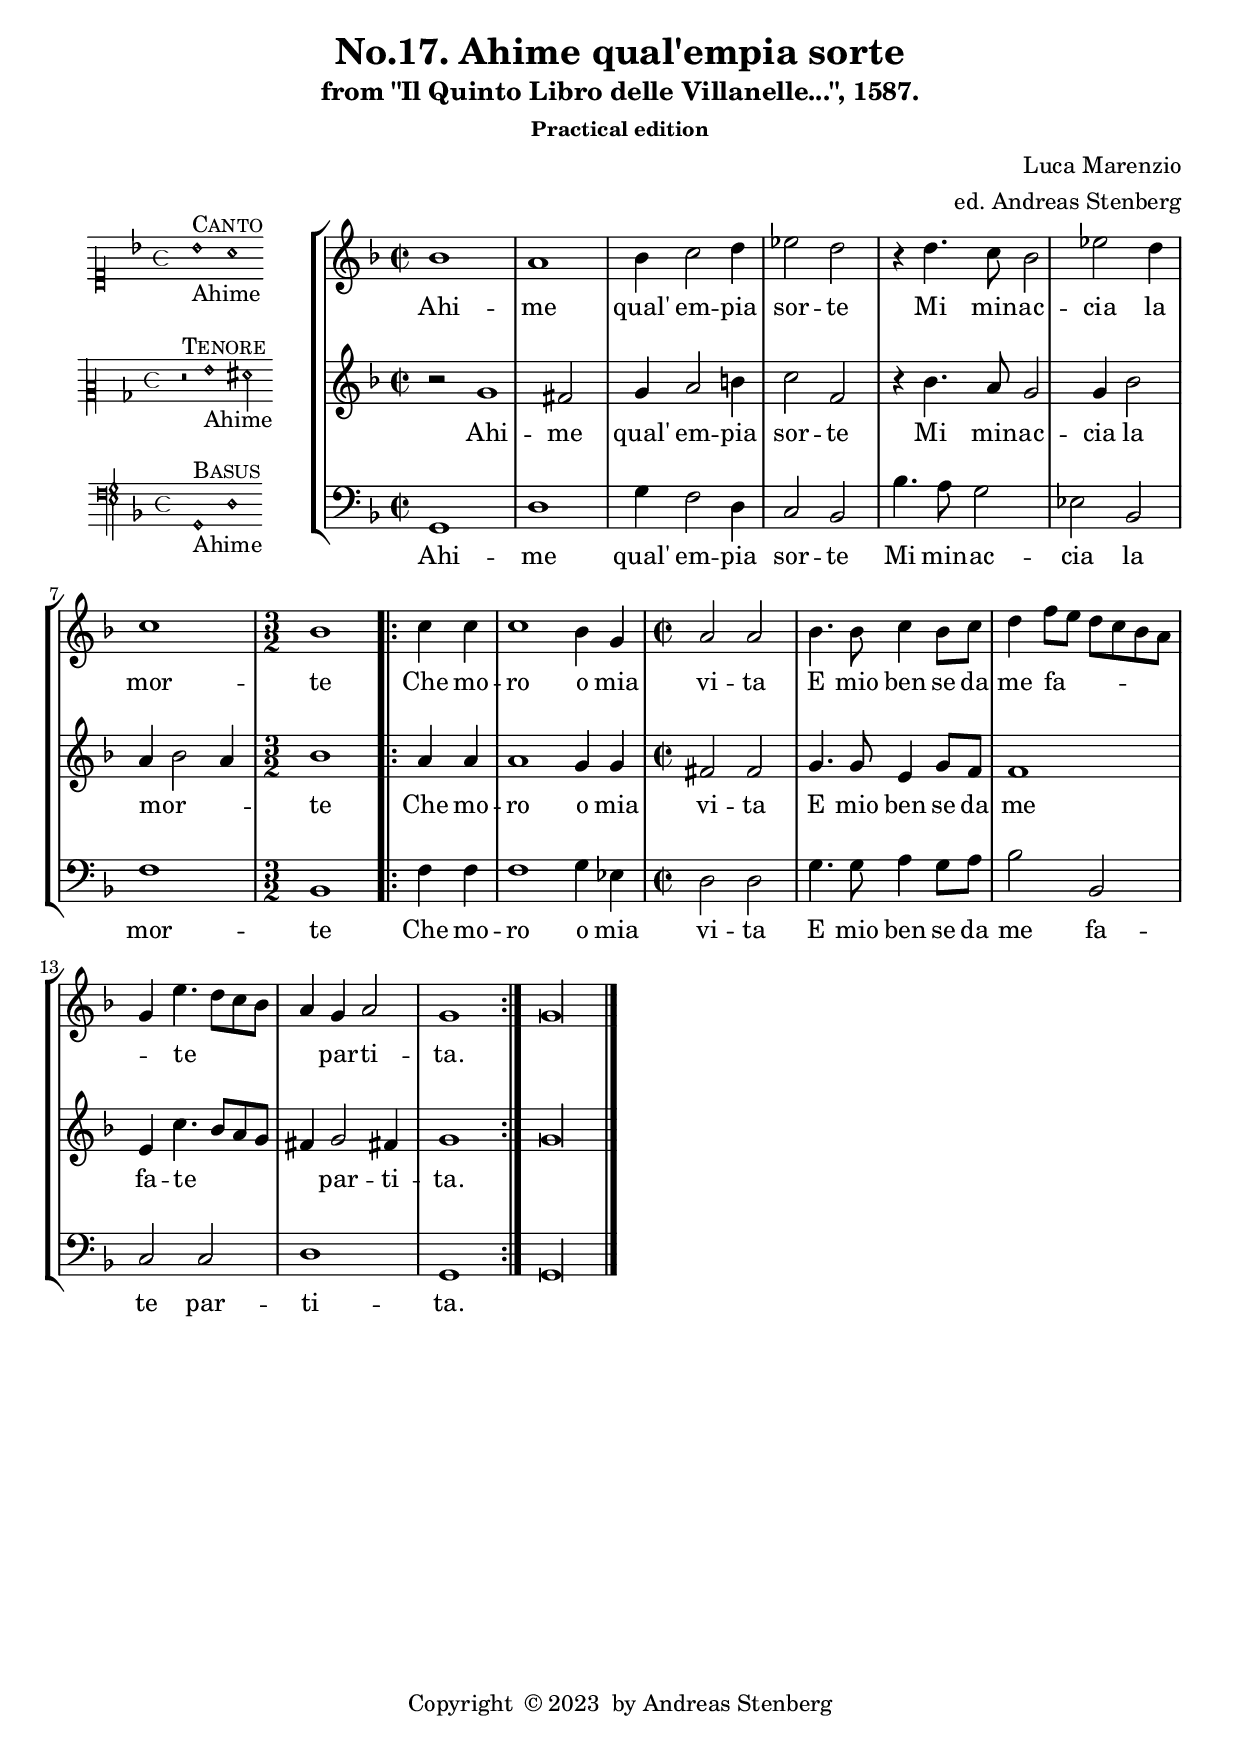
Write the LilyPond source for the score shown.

\version "2.20.0"

\include "deutsch.ly"

#(append! supported-clefs '(("mensural-f3" . ("clefs.mensural.f" 0 0))))

ficta = \once \set suggestAccidentals =##t

\header {

  title = "No.17. Ahime qual'empia sorte"

  subtitle = "from \"Il Quinto Libro delle Villanelle...\", 1587."

  subsubtitle = "Practical edition"

  composer = "Luca Marenzio"

  arranger = "ed. Andreas Stenberg"
  poet = ""
  meter =""

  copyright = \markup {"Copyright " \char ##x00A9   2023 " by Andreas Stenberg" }

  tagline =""

}

global = {

  \key f \major

}

%% PDF p.5.

sopMusic = \relative c'' {


  \set Score.tempoHideNote = ##t

  \tempo 2 = 96

  \time 2/2

  b1
  a1
  b4 c2 d4
  es2 d2

  r4 d4. c8 b2
  es2 d4
  c1
  \time 3/2
  b1

  \repeat volta 2 {

  c4 c4
  c1
  b4 g4
  \time 2/2
  a2 a2
  b4. b8 c4 b8 c8
  d4 f8\melisma e8 d8 c8 b8 a8
  g4\melismaEnd e'4.\melisma d8 c8 b8

  a4\melismaEnd g4 a2
  g1

  }

  \revert Staff.BarLine.transparent

  \cadenzaOn

  g\longa*1/2


  \bar "|."

  \cadenzaOff

}

sopWords = \lyricmode {

  Ahi -- me qual' em -- pia sor -- te
  Mi min -- ac -- cia la mor -- te
  Che mo -- ro o mia vi -- ta
  E mio ben se da me fa -- te par -- ti -- ta.

}

%% PDF p.53.

altoMusic = \relative c' {

  r2 g'1
  fis2
  g4 a2 h4
  c2

  f,2 r4 b4.
  a8 g2
  g4 b2
  a4\melisma b2 a4\melismaEnd
  b1

  \repeat volta 2 {

  a4 a4 a1
  g4 g4
  fis2 fis2
  g4. g8 e4 g8 f8

  f1 e4 c'4.\melisma b8 a8 g8
  fis4\melismaEnd g2 fis!4
  g1

  }

  \cadenzaOn

  g\longa*1/2

  \cadenzaOff

}

altoWords = \lyricmode {

  Ahi -- me qual' em -- pia sor -- te
  Mi min -- ac -- cia la mor -- te
  Che mo -- ro o mia vi -- ta
  E mio ben se da me fa -- te par -- ti -- ta.

}

%% PDF p.101.

bassMusic = \relative c' {

  \clef "bass"
  g,1
  d'1
  g4 f2 d4
  c2

  b2
  b'4. a8 g2
  es2 b2
  f'1
  b,1

  \repeat volta 2 {

  f'4 f4

  f1
  g4 es4
  d2 d2
  g4. g8 a4 g8 a8
  b2

  b,2
  c2 c2
  d1
  g,1

  }

  \cadenzaOn

  g\longa*1/2

  \cadenzaOff

}

bassWords = \lyricmode {

  Ahi -- me qual' em -- pia sor -- te
  Mi min -- ac -- cia la mor -- te
  Che mo -- ro o mia vi -- ta
  E mio ben se da me fa -- te par -- ti -- ta.

}

incipitDiscantus = \markup {

  \score {

    {

      %      \set Staff.instrumentName = #"Tenor "

      \override NoteHead.style = #'neomensural

      \override Rest.style = #'neomensural

      \override Staff.TimeSignature.style = #'mensural

      \cadenzaOn

      \clef "petrucci-c1"

      \key f \major

      \time 4/4


      b'1 ^\markup { \smallCaps"Canto"} _"Ahime"
      a'1
    }

    \layout {

      \context {

        \Voice

        \remove "Ligature_bracket_engraver"

        \consists "Mensural_ligature_engraver"

      }

      line-width = 4.5\cm

    }

  }

}



incipitAltus = \markup {

  \score {

    {

      %      \set Staff.instrumentName = #"Tenor "

      \override NoteHead.style = #'neomensural

      \override Rest.style = #'neomensural

      \override Staff.TimeSignature.style = #'mensural

      \cadenzaOn

      \clef "petrucci-c2"

      \key f \major

      \time 4/4

      r2^\markup \smallCaps"Tenore"g'1_"Ahime"
      fis'2
    }

    \layout {

      \context {

        \Voice

        \remove "Ligature_bracket_engraver"

        \consists "Mensural_ligature_engraver"

      }

      line-width = 4.5\cm

    }

  }

}



incipitBassus = \markup {

  \score {

    {

      %      \set Staff.instrumentName = #"Tenor "

      \override NoteHead.style = #'neomensural

      \override Rest.style = #'neomensural

      \override Staff.TimeSignature.style = #'mensural

      \cadenzaOn

      \clef "petrucci-f"

      \key f \major

      \time 4/4

      g,1^\markup \smallCaps"Basus"_"Ahime"
      d1

    }

    \layout {

      \context {

        \Voice

        \remove "Ligature_bracket_engraver"

        \consists "Mensural_ligature_engraver"

      }

      line-width = 4.5\cm

    }

  }

}



\score {

  <<

    \new StaffGroup \with {

      \override VerticalAxisGroup.staff-staff-spacing = #'((basic-distance . 12))

    } <<

      \new Staff = treble <<

        \set Staff.instrumentName = \incipitDiscantus

        \new Voice = "sopranos" {

          \set  Staff.midiInstrument ="choir aahs"

          %	\voiceOne

          << \global \sopMusic >>

        }

      >>

      \new Lyrics = sopranos { s1 }


      \new Staff = "medius" <<

        \set Staff.instrumentName = \incipitAltus


        \new Voice = "altos" {

          %	\voiceTwo

          \set  Staff.midiInstrument ="choir aahs"

          << \global \altoMusic >>

        }

      >>


      \new Lyrics = "altos" { s1 }


      \new Staff ="basses" {

        \set Staff.instrumentName = \incipitBassus


        \new Voice = "basses" {

          \set  Staff.midiInstrument ="choir aahs"

          %	\voiceTwo

          << \global \bassMusic >>

        }

      }

    >>

    \new Lyrics = basses { s1 }


    \context Lyrics = sopranos \lyricsto sopranos \sopWords

    \context Lyrics = altos \lyricsto altos \altoWords

    \context Lyrics = basses \lyricsto basses \bassWords

  >>

  \layout {

    \context {

      \Score

      % no bars in staves

      %      \override BarLine.transparent = ##t


    }

    % the next three instructions keep the lyrics between the bar lines

    \context {

      \Lyrics

      \consists "Bar_engraver"

      \override BarLine.transparent = ##t

    }

    \context {

      \StaffGroup

      \consists "Separating_line_group_engraver"

    }

    \context {

      \Voice

      % no slurs

      \override Slur.transparent = ##t

      % Comment in the below "\remove" command to allow line

      % breaking also at those barlines where a note overlaps

      % into the next bar.  The command is commented out in this

      % short example score, but especially for large scores, you

      % will typically yield better line breaking and thus improve

      % overall spacing if you comment in the following command.

      %\remove "Forbid_line_break_engraver"

    }

    indent = 4.5\cm

  }


}

%% Stanzas 2 - 4

\pageBreak

\markup {

  \fontsize #1.0

  \column {

    \fill-line { "2." }

    \fill-line {

      \column {

        \line { Più mi dole il partire }

        \line { \hspace #4 Che non farà il morire }

        \line { \hspace #4 Ch'è più morto che vivo }

        \line { \hspace #4 Chi di chi ama et adora resta privo. }
      }

    }

    \vspace #1.0

    \fill-line { "3." }

    \fill-line {

      \column {

        \line { Ne potrà la mia salma }

        \line { \hspace #4 con lei ritener l'Alma }

        \line { \hspace #4 Che fia segno d'amore }

        \line { \hspace #4 Se con voi visse e con voi la si more. }
      }

    }

        \vspace #1.0

    \fill-line { "4." }

    \fill-line {

      \column {

        \line { E felice morendo }

        \line { \hspace #4 Con voi dirà gioiendo }

        \line { \hspace #4 Non può dolce mia vita }

        \line { \hspace #4 Di voi privarmi alcuna dipartita.  }
      }
    }

  }

}

\score {

  \unfoldRepeats

  <<

    \new StaffGroup <<

      \new Staff = treble <<

        \set Staff.instrumentName = \incipitDiscantus

        \new Voice = "sopranos" {

          \set  Staff.midiInstrument ="choir aahs"

          %	\voiceOne

          << \global \sopMusic >>

        }

      >>

      \new Lyrics = sopranos { s1 }


      \new Staff = "medius" <<

        \set Staff.instrumentName = \incipitAltus


        \new Voice = "altos" {

          %	\voiceTwo

          \set  Staff.midiInstrument ="choir aahs"

          << \global \altoMusic >>

        }

      >>


      \new Lyrics = "altos" { s1 }


      \new Staff ="basses" {

        \set Staff.instrumentName = \incipitBassus


        \new Voice = "basses" {

          \set  Staff.midiInstrument ="choir aahs"

          \clef "G_8"

          %	\voiceTwo

          << \global \bassMusic >>

        }

      }

    >>

    \new Lyrics = basses { s1 }


    \context Lyrics = sopranos \lyricsto sopranos \sopWords

    \context Lyrics = altos \lyricsto altos \altoWords

    \context Lyrics = basses \lyricsto basses \bassWords

  >>

  \midi {}

}

\paper {

  ragged-bottom = ##t

  ragged-last-bottom = ##t

  ragged-last = ##t

}


%{

convert-ly.py (GNU LilyPond) 2.18.2  convert-ly.py: Processing `'...

Applying conversion: 2.15.7, 2.15.9, 2.15.10, 2.15.16, 2.15.17,

2.15.18, 2.15.19, 2.15.20, 2.15.25, 2.15.32, 2.15.39, 2.15.40,

2.15.42, 2.15.43, 2.16.0, 2.17.0, 2.17.4, 2.17.5, 2.17.6, 2.17.11,

2.17.14, 2.17.15, 2.17.18, 2.17.19, 2.17.20, 2.17.25, 2.17.27,

2.17.29, 2.17.97, 2.18.0

%}
